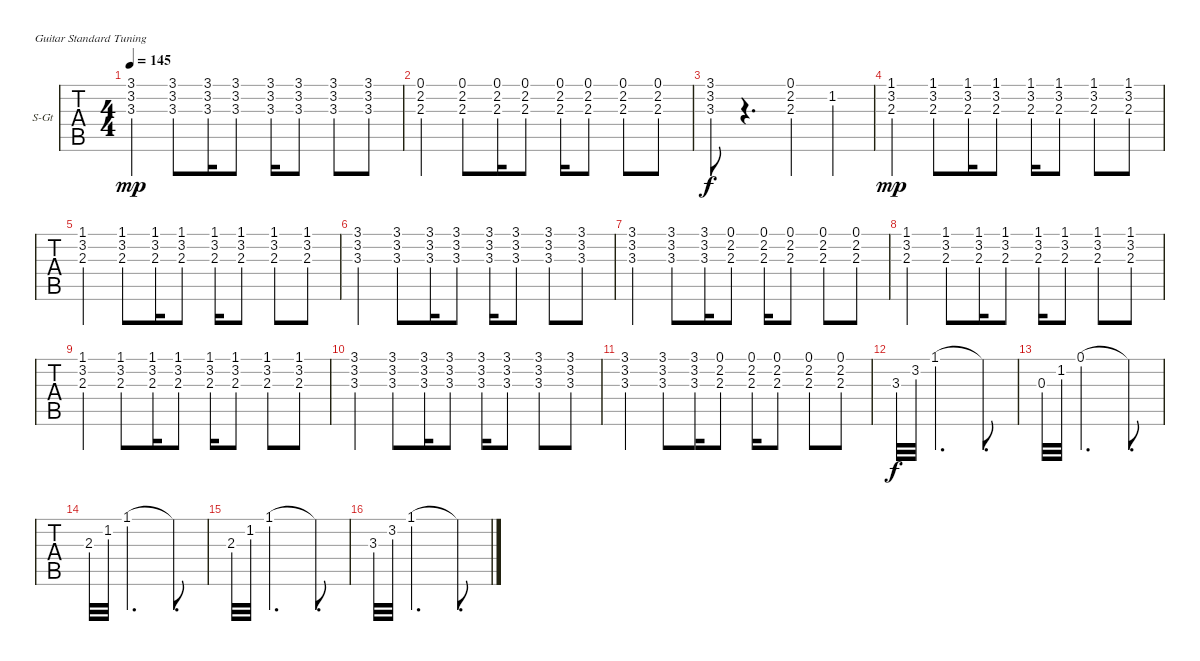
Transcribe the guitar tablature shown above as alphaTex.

\defaultSystemsLayout 4
\bracketExtendMode groupsimilarinstruments
\firstSystemTrackNameOrientation horizontal
\otherSystemsTrackNameOrientation horizontal
\track ("Steel Guitar" "S-Gt") {instrument acousticguitarsteel}
\staff {tabs}
\tuning (E4 B3 G3 D3 A2 E2)
\ts (4 4)
\tempo 145
\clef g2
\ks c
(3.1 3.2 3.3).4{dy mp} (3.1 3.2 3.3).8 (3.1 3.2 3.3).16 (3.1 3.2 3.3).8 (3.1 3.2 3.3).16 (3.1 3.2 3.3).8 (3.1 3.2 3.3).8 (3.1 3.2 3.3).8 |
(0.1 2.2 2.3).4 (0.1 2.2 2.3).8 (0.1 2.2 2.3).16 (0.1 2.2 2.3).8 (0.1 2.2 2.3).16 (0.1 2.2 2.3).8 (0.1 2.2 2.3).8 (0.1 2.2 2.3).8 |
(3.1 3.2 3.3).8{dy f} r.4{d} (0.1 2.2 2.3).4 1.2.4 |
(1.1 3.2 2.3).4{dy mp} (1.1 3.2 2.3).8 (1.1 3.2 2.3).16 (1.1 3.2 2.3).8 (1.1 3.2 2.3).16 (1.1 3.2 2.3).8 (1.1 3.2 2.3).8 (1.1 3.2 2.3).8 |
(1.1 3.2 2.3).4 (1.1 3.2 2.3).8 (1.1 3.2 2.3).16 (1.1 3.2 2.3).8 (1.1 3.2 2.3).16 (1.1 3.2 2.3).8 (1.1 3.2 2.3).8 (1.1 3.2 2.3).8 |
(3.1 3.2 3.3).4 (3.1 3.2 3.3).8 (3.1 3.2 3.3).16 (3.1 3.2 3.3).8 (3.1 3.2 3.3).16 (3.1 3.2 3.3).8 (3.1 3.2 3.3).8 (3.1 3.2 3.3).8 |
(3.1 3.2 3.3).4 (3.1 3.2 3.3).8 (3.1 3.2 3.3).16 (0.1 2.2 2.3).8 (0.1 2.2 2.3).16 (0.1 2.2 2.3).8 (0.1 2.2 2.3).8 (0.1 2.2 2.3).8 |
(1.1 3.2 2.3).4 (1.1 3.2 2.3).8 (1.1 3.2 2.3).16 (1.1 3.2 2.3).8 (1.1 3.2 2.3).16 (1.1 3.2 2.3).8 (1.1 3.2 2.3).8 (1.1 3.2 2.3).8 |
(1.1 3.2 2.3).4 (1.1 3.2 2.3).8 (1.1 3.2 2.3).16 (1.1 3.2 2.3).8 (1.1 3.2 2.3).16 (1.1 3.2 2.3).8 (1.1 3.2 2.3).8 (1.1 3.2 2.3).8 |
(3.1 3.2 3.3).4 (3.1 3.2 3.3).8 (3.1 3.2 3.3).16 (3.1 3.2 3.3).8 (3.1 3.2 3.3).16 (3.1 3.2 3.3).8 (3.1 3.2 3.3).8 (3.1 3.2 3.3).8 |
(3.1 3.2 3.3).4 (3.1 3.2 3.3).8 (3.1 3.2 3.3).16 (0.1 2.2 2.3).8 (0.1 2.2 2.3).16 (0.1 2.2 2.3).8 (0.1 2.2 2.3).8 (0.1 2.2 2.3).8 |
3.3.32{dy f} 3.2.32 1.1.2{d} 1.1{t}.8{d} |
0.3.32 1.2.32 0.1.2{d} 0.1{t}.8{d} |
2.3.32 1.2.32 1.1.2{d} 1.1{t}.8{d} |
2.3.32 1.2.32 1.1.2{d} 1.1{t}.8{d} |
3.3.32 3.2.32 1.1.2{d} 1.1{t}.8{d}
